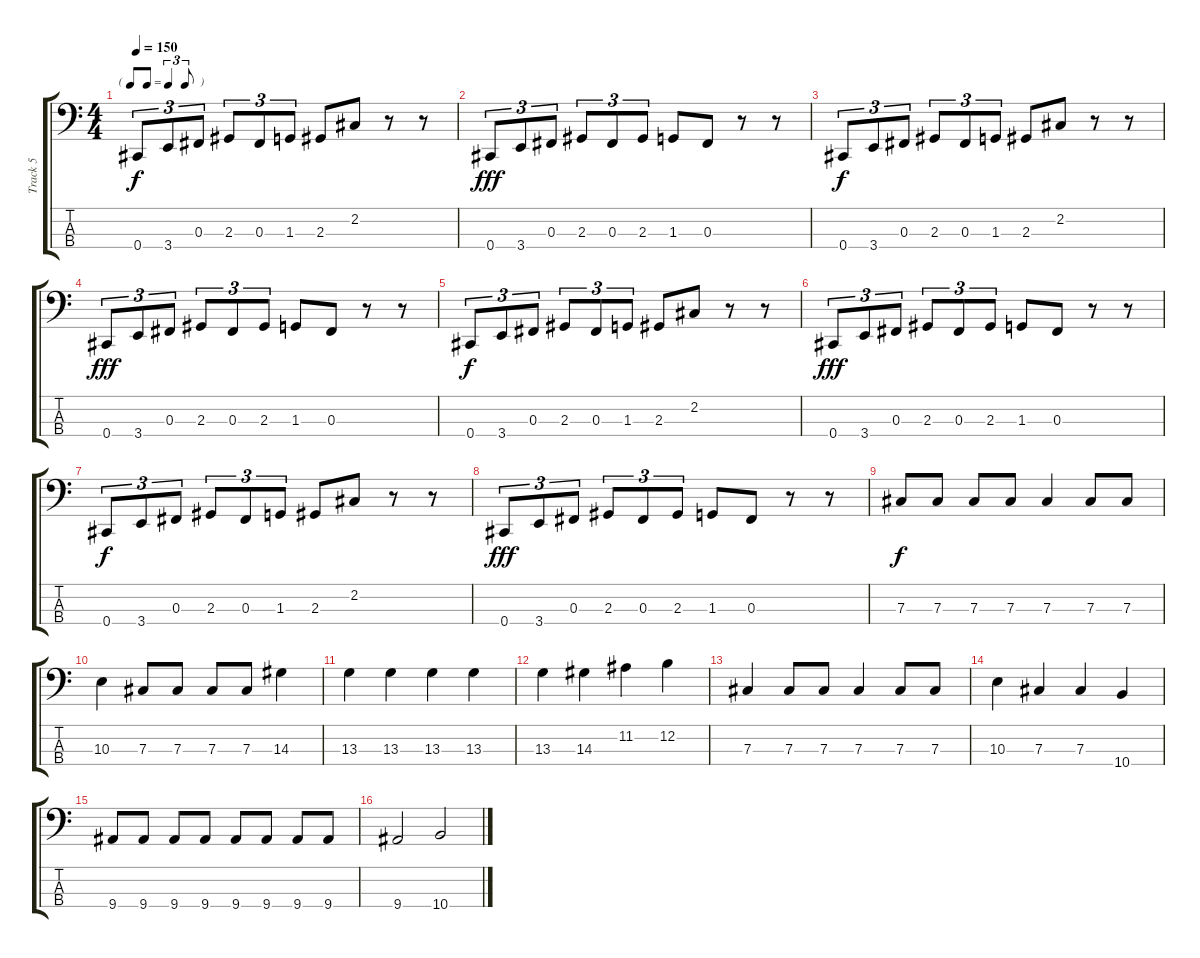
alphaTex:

\track ("Track 5" "Track 5") {instrument electricbassfinger}
\staff {score tabs}
\tuning (E2 B1 Gb1 Db1) {hide}
\ts (4 4)
\tf triplet8th
\tempo 150
\clef f4
\ks c
0.4.8{tu (3 2) dy f} 3.4.8{tu (3 2)} 0.3.8{tu (3 2)} 2.3.8{tu (3 2)} 0.3.8{tu (3 2)} 1.3.8{tu (3 2)} 2.3.8 2.2.8 r.8 r.8 |
0.4.8{tu (3 2) dy fff} 3.4.8{tu (3 2)} 0.3.8{tu (3 2)} 2.3.8{tu (3 2)} 0.3.8{tu (3 2)} 2.3.8{tu (3 2)} 1.3.8 0.3.8 r.8 r.8 |
0.4.8{tu (3 2) dy f} 3.4.8{tu (3 2)} 0.3.8{tu (3 2)} 2.3.8{tu (3 2)} 0.3.8{tu (3 2)} 1.3.8{tu (3 2)} 2.3.8 2.2.8 r.8 r.8 |
0.4.8{tu (3 2) dy fff} 3.4.8{tu (3 2)} 0.3.8{tu (3 2)} 2.3.8{tu (3 2)} 0.3.8{tu (3 2)} 2.3.8{tu (3 2)} 1.3.8 0.3.8 r.8 r.8 |
0.4.8{tu (3 2) dy f} 3.4.8{tu (3 2)} 0.3.8{tu (3 2)} 2.3.8{tu (3 2)} 0.3.8{tu (3 2)} 1.3.8{tu (3 2)} 2.3.8 2.2.8 r.8 r.8 |
0.4.8{tu (3 2) dy fff} 3.4.8{tu (3 2)} 0.3.8{tu (3 2)} 2.3.8{tu (3 2)} 0.3.8{tu (3 2)} 2.3.8{tu (3 2)} 1.3.8 0.3.8 r.8 r.8 |
0.4.8{tu (3 2) dy f} 3.4.8{tu (3 2)} 0.3.8{tu (3 2)} 2.3.8{tu (3 2)} 0.3.8{tu (3 2)} 1.3.8{tu (3 2)} 2.3.8 2.2.8 r.8 r.8 |
0.4.8{tu (3 2) dy fff} 3.4.8{tu (3 2)} 0.3.8{tu (3 2)} 2.3.8{tu (3 2)} 0.3.8{tu (3 2)} 2.3.8{tu (3 2)} 1.3.8 0.3.8 r.8 r.8 |
7.3.8{dy f} 7.3.8 7.3.8 7.3.8 7.3.4 7.3.8 7.3.8 |
10.3.4 7.3.8 7.3.8 7.3.8 7.3.8 14.3.4 |
13.3.4 13.3.4 13.3.4 13.3.4 |
13.3.4 14.3.4 11.2.4 12.2.4 |
7.3.4 7.3.8 7.3.8 7.3.4 7.3.8 7.3.8 |
10.3.4 7.3.4 7.3.4 10.4.4 |
9.4.8 9.4.8 9.4.8 9.4.8 9.4.8 9.4.8 9.4.8 9.4.8 |
9.4.2 10.4.2
